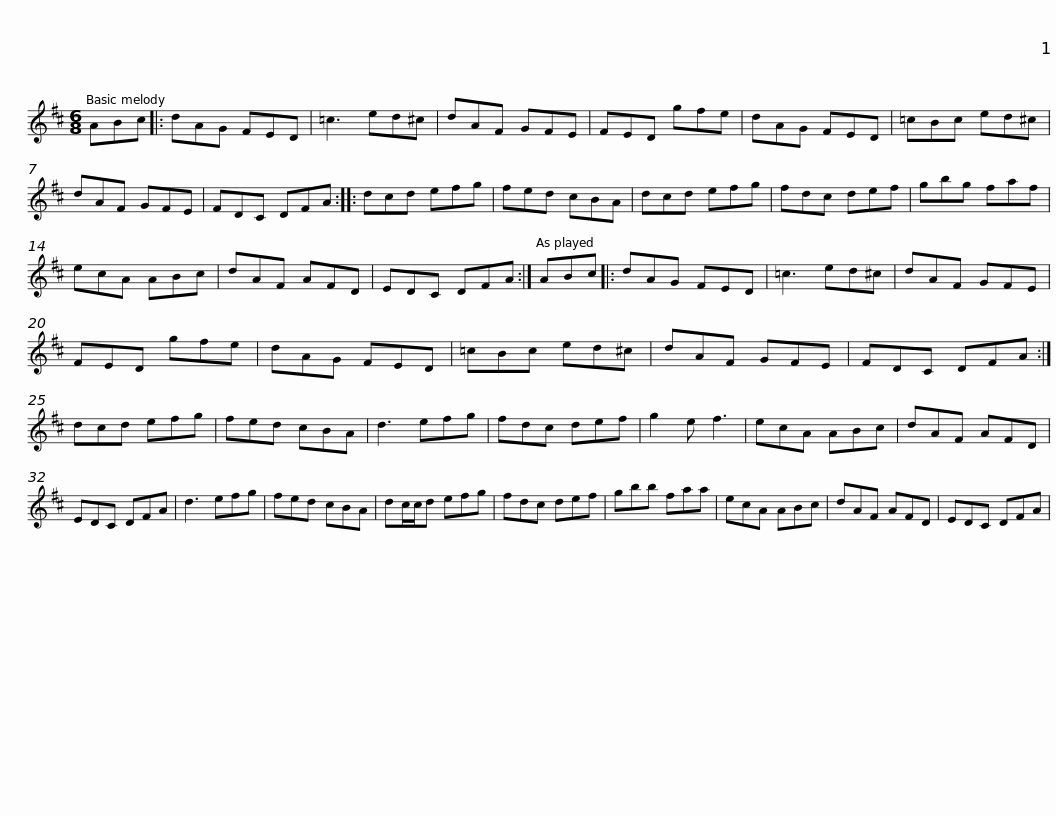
X:1
L:1/8
M:6/8
I:linebreak $
K:D
V:1 treble
V:1
 ABc |: dAG FED | =c3 ed^c | dAF GFE | FED gfe | %5
 dAG FED | =cBc ed^c |$ dAF GFE | FDC DFA :: dcd efg | %10
 fed cBA | dcd efg | fdc def | gbg faf |$ ecA ABc | %15
 dAF AFD | EDC DFA :| ABc |: dAG FED | =c3 ed^c | %20
 dAF GFE |$ FED gfe | dAG FED | =cBc ed^c | dAF GFE | %25
 FDC DFA :| dcd efg | fed cBA |$ d3 efg | fdc def | %30
 g2 e f3 | ecA ABc | dAF AFD | EDC DFA | d3 efg | %35
 fed cBA |$ dc/c/d efg | fdc def | gbb faa | ecA ABc | %40
 dAF AFD | EDC DFA | %42
